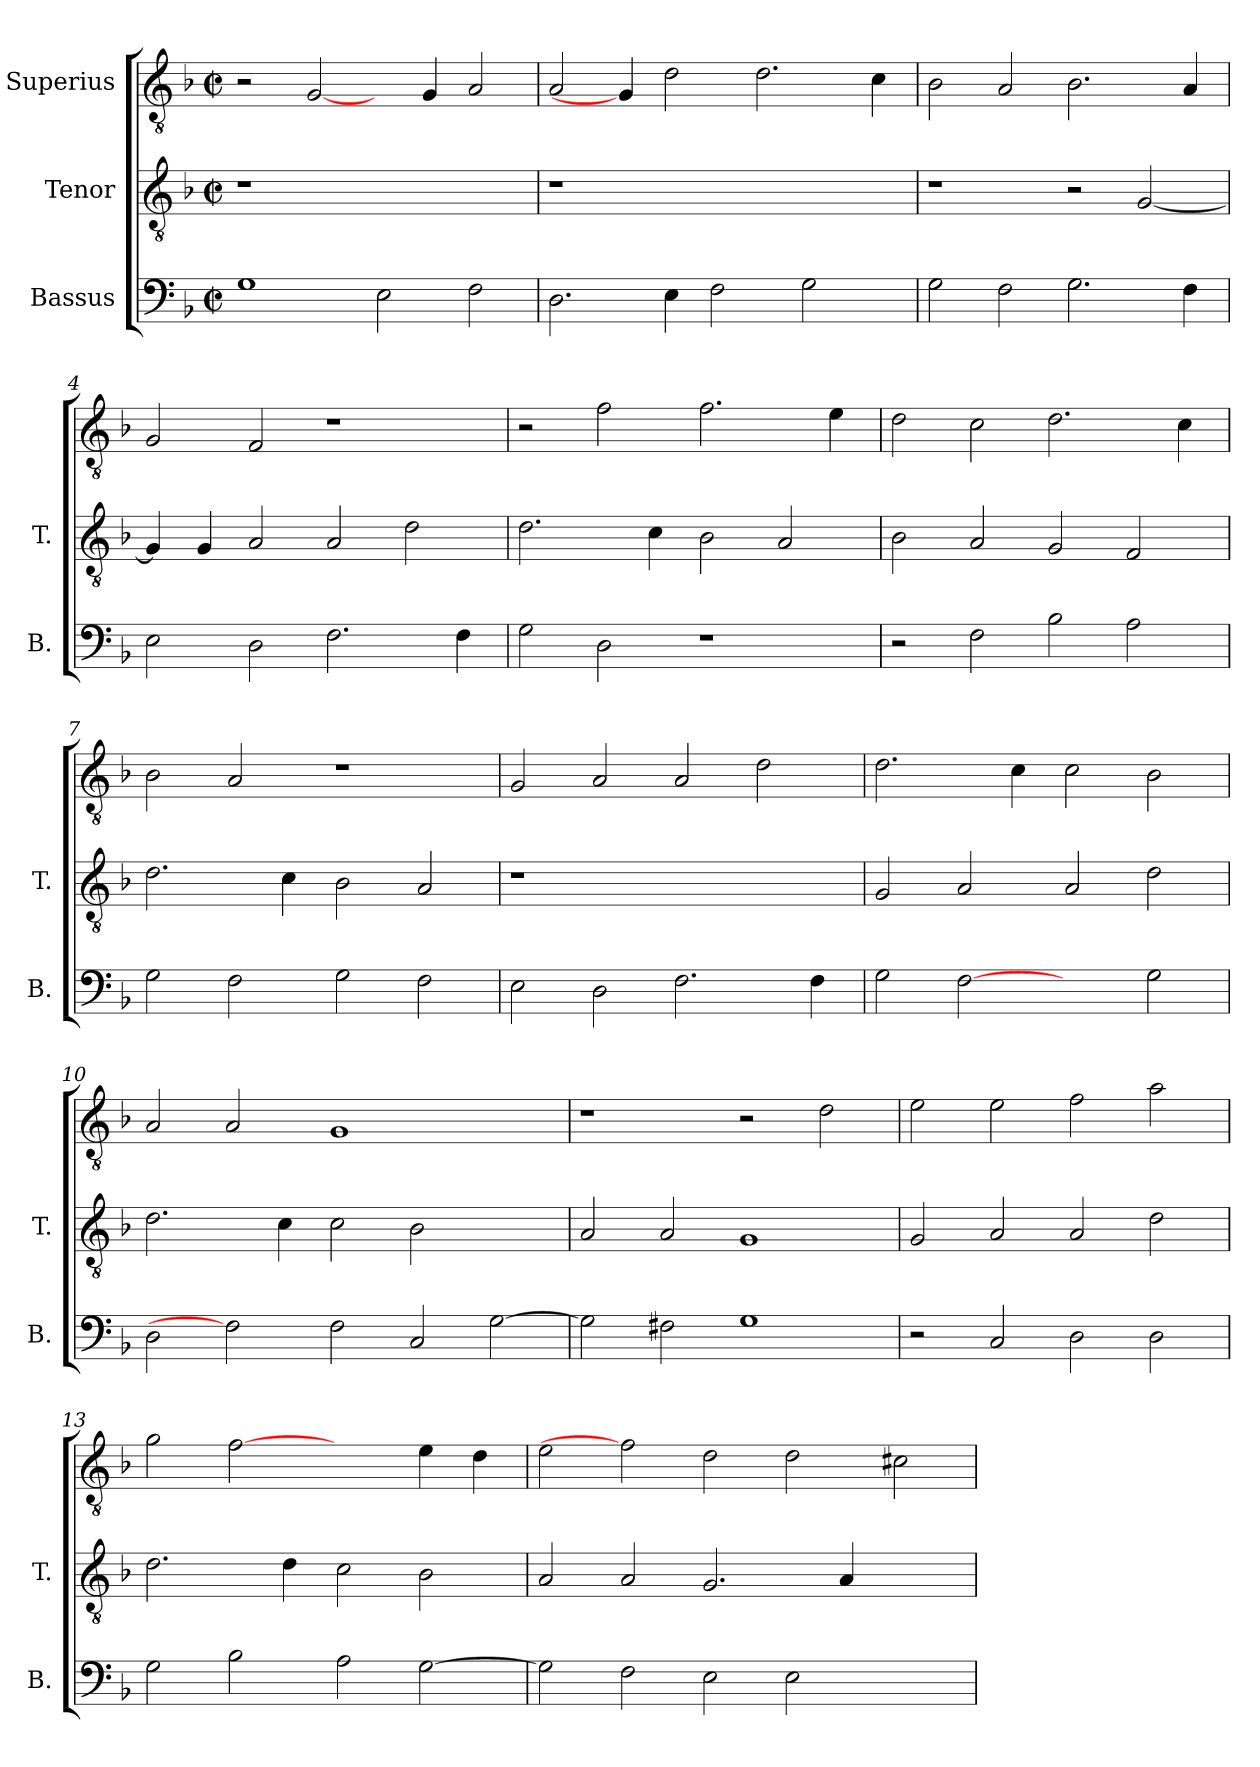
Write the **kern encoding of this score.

**kern	**kern	**kern
*part3	*part2	*part1
*staff3	*staff2	*staff1
*I"Bassus	*I"Tenor	*I"Superius
*I'B.	*I'T.	*
!!LO:PB:g=z
*clefF4	*clefGv2	*clefGv2
*	*ITrd7c12	*ITrd7c12
*k[b-]	*k[b-]	*k[b-]
*F:	*F:	*F:
*M2/2	*M2/2	*M2/2
*met(c|)	*met(c|)	*met(c|)
=1	=1	=1
!	!LO:N:vis=1	!
1Gi	1r	2r
.	.	[2GGi/
2Ei\	1ryy	4ryy
.	.	4GGi/
2Fi\	.	2AAi/
=2	=2	=2
!	!LO:N:vis=1	!
2.Di\	1r	2AAi/
.	.	4GGi/]
4Ei\	.	2Di\
2Fi\	1ryy	.
.	.	2.Di\
2Gi\	.	.
4ryy	4ryy	4Ci\
=3	=3	=3
2Gi\	1r	2BB-i\
2Fi\	.	2AAi/
2.Gi\	2r	2.BB-i\
.	[<2GGi/	.
4Fi\	.	4AAi/
=4	=4	=4
2Ei\	4GGi/]	2GGi/
.	4GGi/	.
2Di\	2AAi/	2FFi/
2.Fi\	2AAi/	1r
.	2Di\	.
4Fi\	.	.
!!LO:LB:g=z
=5	=5	=5
2Gi\	2.Di\	2r
2Di\	.	2Fi\
.	4Ci\	.
1r	2BB-i\	2.Fi\
.	2AAi/	.
.	.	4Ei\
=6	=6	=6
2r	2BB-i\	2Di\
2Fi\	2AAi/	2Ci\
2B-i\	2GGi/	2.Di\
2Ai\	2FFi/	.
.	.	4Ci\
=7	=7	=7
2Gi\	2.Di\	2BB-i\
2Fi\	.	2AAi/
.	4Ci\	.
2Gi\	2BB-i\	1r
2Fi\	2AAi/	.
=8	=8	=8
!	!LO:N:vis=1	!
2Ei\	1r	2GGi/
2Di\	.	2AAi/
2.Fi\	1ryy	2AAi/
.	.	2Di\
4Fi\	.	.
=9	=9	=9
2Gi\	2GGi/	2.Di\
[2Fi	2AAi/	.
.	.	4Ci\
2ryy	2AAi/	2Ci\
2Gi\	2Di\	2BB-i\
!!LO:LB:g=z
=10	=10	=10
2Di\	2.Di\	2AAi/
2Fi]	.	2AAi/
.	4Ci\	.
2Fi\	2Ci\	1GGi
2Ci/	2BB-i\	.
[>2Gi\	2ryy	2ryy
=11	=11	=11
2Gi\]	2AAi/	1r
2F#Xi\	2AAi/	.
1Gi	1GGi	2r
.	.	2Di\
=12	=12	=12
2r	2GGi/	2Ei\
2Ci/	2AAi/	2Ei\
2Di\	2AAi/	2Fi\
2Di\	2Di\	2Ai\
=13	=13	=13
2Gi\	2.Di\	2Gi\
2B-i\	.	[2Fi
.	4Di\	.
2Ai\	2Ci\	2ryy
[>2Gi\	2BB-i\	4Ei\
.	.	4Di\
=14	=14	=14
2Gi\]	2AAi/	2Ei\
2Fi\	2AAi/	2Fi]
2Ei\	2.GGi/	2Di\
2Ei\	.	2Di\
.	4AAi/	.
2ryy	2ryy	2C#Xi\
=	=	=
*-	*-	*-
